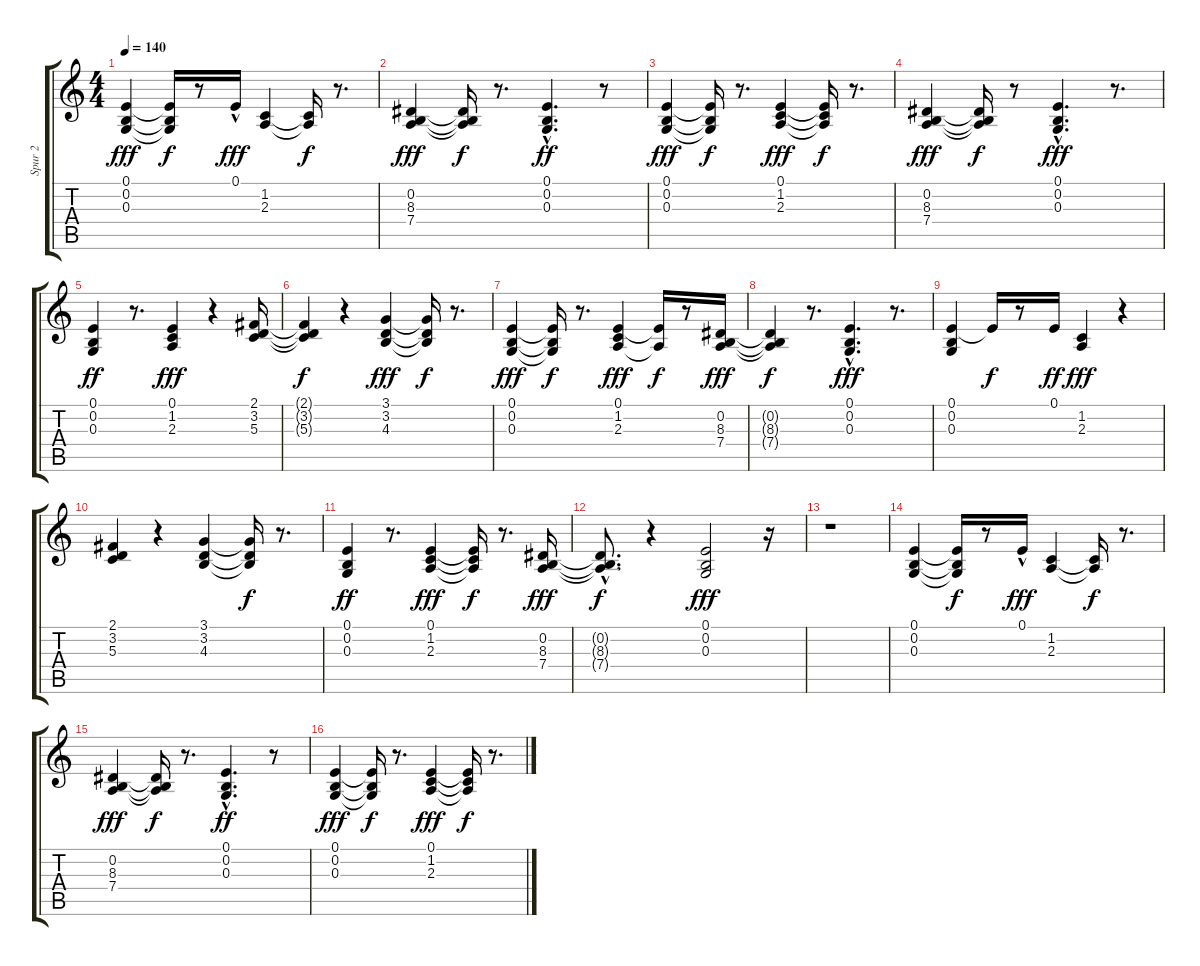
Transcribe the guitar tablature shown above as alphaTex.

\track ("Spur 2" "Spur 2") {instrument stringensemble2}
\staff {score tabs}
\tuning (E4 B3 G3 D3 A2 E2) {hide}
\ts (4 4)
\tempo 140
\clef g2
\ks c
(0.1 0.2 0.3).4{dy fff} (0.1{t} 0.2{t} 0.3{t}).16{dy f} r.8 0.1{hac}.16{dy fff} (1.2 2.3).4 (1.2{t} 2.3{t}).16{dy f} r.8{d} |
(0.2 8.3 7.4).4{dy fff} (0.2{t} 8.3{t} 7.4{t}).16{dy f} r.8{d} (0.1 0.2 0.3{hac}).4{d dy ff} r.8 |
(0.1 0.2 0.3).4{dy fff} (0.1{t} 0.2{t} 0.3{t}).16{dy f} r.8{d} (0.1 1.2 2.3).4{dy fff} (0.1{t} 1.2{t} 2.3{t}).16{dy f} r.8{d} |
(0.2 8.3 7.4).4{dy fff} (0.2{t} 8.3{t} 7.4{t}).16{dy f} r.8 (0.1{hac} 0.2{hac} 0.3{hac}).4{d dy fff} r.8{d} |
(0.1 0.2 0.3).4{dy ff} r.8{d} (0.1 1.2 2.3).4{dy fff} r.4 (2.1 3.2 5.3).16 |
(2.1{t} 3.2{t} 5.3{t}).4{dy f} r.4 (3.1 3.2 4.3).4{dy fff} (3.1{t} 3.2{t} 4.3{t}).16{dy f} r.8{d} |
(0.1 0.2 0.3).4{dy fff} (0.1{t} 0.2{t} 0.3{t}).16{dy f} r.8{d} (0.1 1.2 2.3).4{dy fff} (0.1{t} 2.3{t}).16{dy f} r.8 (0.2 8.3 7.4).16{dy fff} |
(0.2{t} 8.3{t} 7.4{t}).4{dy f} r.8{d} (0.1{hac} 0.2{hac} 0.3{hac}).4{d dy fff} r.8{d} |
(0.1 0.2 0.3).4 0.1{t}.16{dy f} r.8 0.1.16{dy ff} (1.2 2.3).4{dy fff} r.4 |
(2.1 3.2 5.3).4 r.4 (3.1 3.2 4.3).4 (3.1{t} 3.2{t} 4.3{t}).16{dy f} r.8{d} |
(0.1 0.2 0.3).4{dy ff} r.8{d} (0.1 1.2 2.3).4{dy fff} (0.1{t} 1.2{t} 2.3{t}).16{dy f} r.8{d} (0.2 8.3 7.4).16{dy fff} |
(0.2{hac t} 8.3{hac t} 7.4{hac t}).8{d dy f} r.4 (0.1 0.2 0.3).2{dy fff} r.16 |
r.1 |
(0.1 0.2 0.3).4 (0.1{t} 0.2{t} 0.3{t}).16{dy f} r.8 0.1{hac}.16{dy fff} (1.2 2.3).4 (1.2{t} 2.3{t}).16{dy f} r.8{d} |
(0.2 8.3 7.4).4{dy fff} (0.2{t} 8.3{t} 7.4{t}).16{dy f} r.8{d} (0.1 0.2 0.3{hac}).4{d dy ff} r.8 |
(0.1 0.2 0.3).4{dy fff} (0.1{t} 0.2{t} 0.3{t}).16{dy f} r.8{d} (0.1 1.2 2.3).4{dy fff} (0.1{t} 1.2{t} 2.3{t}).16{dy f} r.8{d}
